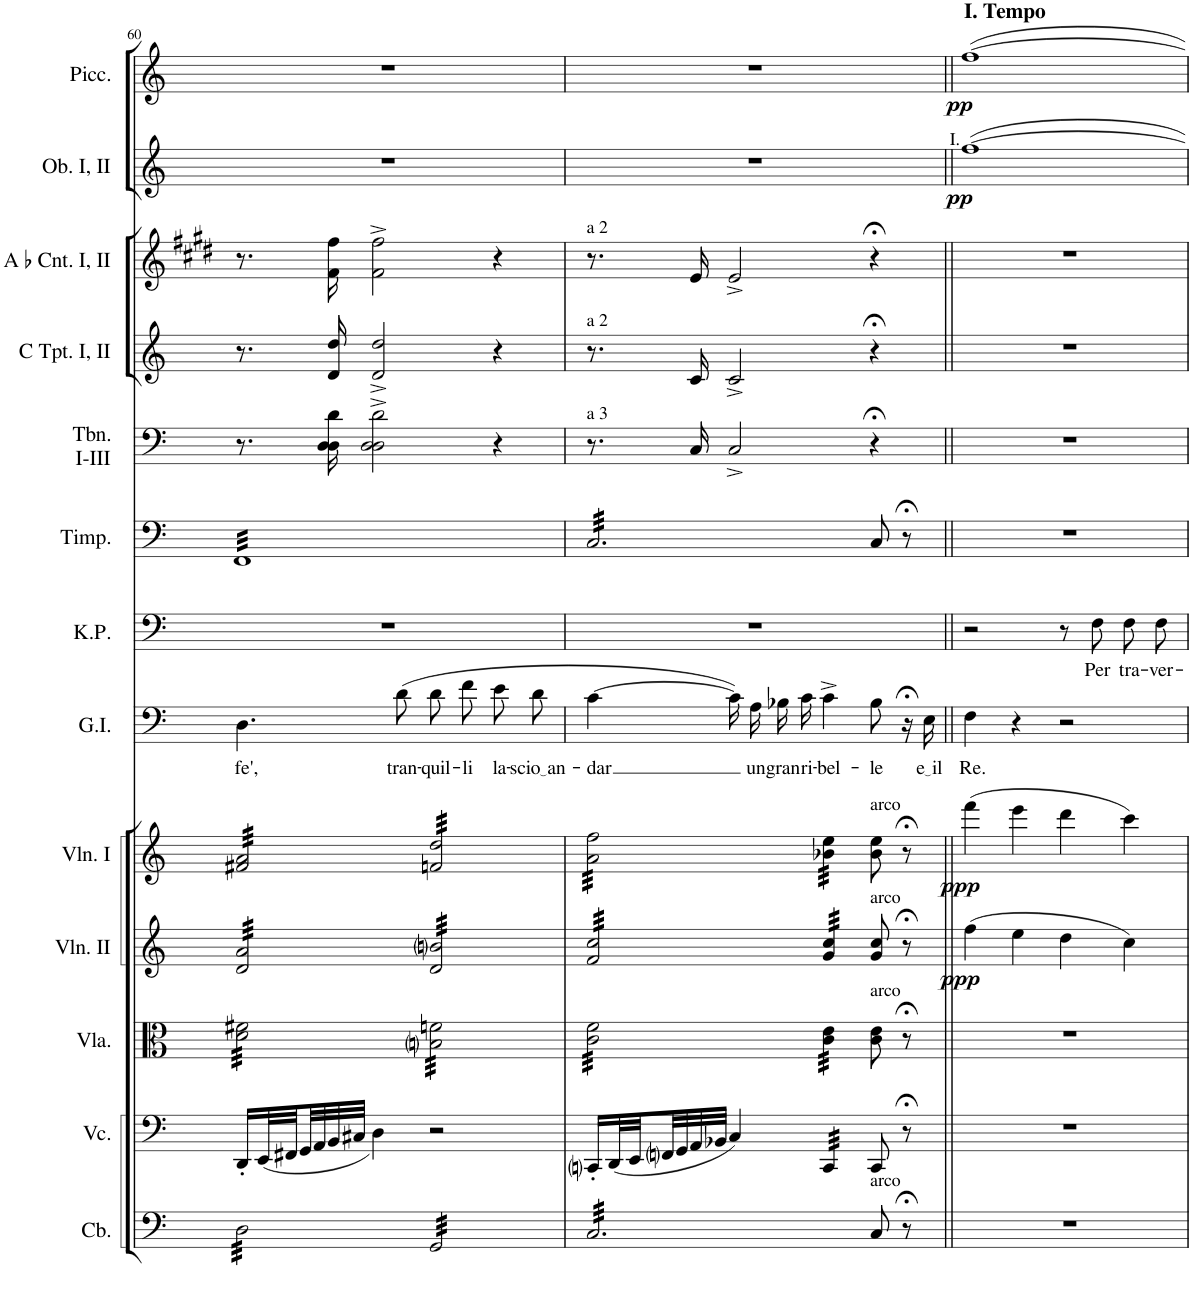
**kern	**kern	**kern	**kern	**dynam	**kern	**dynam	**kern	**text	**kern	**text	**kern	**kern	**kern	**kern	**kern	**dynam	**kern	**dynam
*part13	*part12	*part11	*part10	*part10	*part9	*part9	*part8	*part8	*part7	*part7	*part6	*part5	*part4	*part3	*part2	*part2	*part1	*part1
*staff13	*staff12	*staff11	*staff10	*staff10	*staff9	*staff9	*staff8	*staff8	*staff7	*staff7	*staff6	*staff5	*staff4	*staff3	*staff2	*staff2	*staff1	*staff1
*I"Contrabasses	*I"Violoncellos	*I"Violas	*I"Violins II	*	*I"Violins I	*	*I"Grand Inquisitor	*	*I"King Philip	*	*I"Timpani	*I"Trombone I-III	*I"Trumpet in C I, II	*I"Ab Cornet I, II	*I"Oboe I, II	*	*I"Piccolo	*
*I'Cb.	*I'Vc.	*I'Vla.	*I'Vln. II	*	*I'Vln. I	*	*I'G.I.	*	*I'K.P.	*	*I'Timp.	*I'Tbn. I-III	*	*I'A b Cnt. I, II	*I'Ob. I, II	*	*I'Picc.	*
!!LO:PB:g=z
*clefF4	*clefF4	*clefC3	*clefG2	*	*clefG2	*	*clefF4	*	*clefF4	*	*clefF4	*clefF4	*clefG2	*clefG2	*clefG2	*	*clefG2	*
*Trd7c12	*	*	*	*	*	*	*	*	*Trd4c7	*	*	*	*Trd1c2	*Trd2c4	*	*	*Trd-7c-12	*
*k[]	*k[]	*k[]	*k[]	*	*k[]	*	*k[]	*	*k[]	*	*k[]	*k[]	*k[]	*k[f#c#g#d#]	*k[]	*	*k[]	*
*M4/4	*M4/4	*M4/4	*M4/4	*	*M4/4	*	*M4/4	*	*M4/4	*	*M4/4	*M4/4	*M4/4	*M4/4	*M4/4	*	*M4/4	*
*met(c)	*met(c)	*met(c)	*met(c)	*	*met(c)	*	*met(c)	*	*met(c)	*	*met(c)	*met(c)	*met(c)	*met(c)	*met(c)	*	*met(c)	*
=60	=60	=60	=60	=60	=60	=60	=60	=60	=60	=60	=60	=60	=60	=60	=60	=60	=60	=60
!	!	!	!	!	!	!	!	!LO:LY:b	!	!	!	!	!	!	!	!	!	!
*tremolo	*	*	*	*	*	*	*	*	*	*	*	*	*	*	*	*	*	*
*	*	*tremolo	*	*	*	*	*	*	*	*	*	*	*	*	*	*	*	*
*	*	*	*tremolo	*	*	*	*	*	*	*	*	*	*	*	*	*	*	*
*	*	*	*	*	*tremolo	*	*	*	*	*	*	*	*	*	*	*	*	*
*	*	*	*	*	*	*	*	*	*	*	*tremolo	*	*	*	*	*	*	*
32D\LLL	16DD'/LL	32d\ 32f#X\LLL	32d/ 32a/LLL	.	32f#X/ 32a/LLL	.	4.D\	fe',	1r	.	32FFLLL	8.r	8.r	8.r	1r	.	1r	.
32D\	.	32d\ 32f#X\	32d/ 32a/	.	32f#X/ 32a/	.	.	.	.	.	32FF	.	.	.	.	.	.	.
32D\	(<32EE/L	32d\ 32f#X\	32d/ 32a/	.	32f#X/ 32a/	.	.	.	.	.	32FF	.	.	.	.	.	.	.
32D\	32FF#X/	32d\ 32f#X\	32d/ 32a/	.	32f#X/ 32a/	.	.	.	.	.	32FF	.	.	.	.	.	.	.
32D\	32GG/	32d\ 32f#X\	32d/ 32a/	.	32f#X/ 32a/	.	.	.	.	.	32FF	.	.	.	.	.	.	.
32D\	32AA/	32d\ 32f#X\	32d/ 32a/	.	32f#X/ 32a/	.	.	.	.	.	32FF	.	.	.	.	.	.	.
32D\	32BB/	32d\ 32f#X\	32d/ 32a/	.	32f#X/ 32a/	.	.	.	.	.	32FF	16D\ 16D\ 16d\	16d/ 16dd/	16f#\ 16ff#\	.	.	.	.
32D\	32C#X/JJJ	32d\ 32f#X\	32d/ 32a/	.	32f#X/ 32a/	.	.	.	.	.	32FF	.	.	.	.	.	.	.
32D\	4D\)	32d\ 32f#X\	32d/ 32a/	.	32f#X/ 32a/	.	.	.	.	.	32FF	2D\^ 2D\^ 2d\^	2d/^ 2dd/^	2f#\^ 2ff#\^	.	.	.	.
32D\	.	32d\ 32f#X\	32d/ 32a/	.	32f#X/ 32a/	.	.	.	.	.	32FF	.	.	.	.	.	.	.
32D\	.	32d\ 32f#X\	32d/ 32a/	.	32f#X/ 32a/	.	.	.	.	.	32FF	.	.	.	.	.	.	.
32D\	.	32d\ 32f#X\	32d/ 32a/	.	32f#X/ 32a/	.	.	.	.	.	32FF	.	.	.	.	.	.	.
!	!	!	!	!	!	!	!	!LO:LY:b	!	!	!	!	!	!	!	!	!	!
32D\	.	32d\ 32f#X\	32d/ 32a/	.	32f#X/ 32a/	.	(8d\	tran-	.	.	32FF	.	.	.	.	.	.	.
32D\	.	32d\ 32f#X\	32d/ 32a/	.	32f#X/ 32a/	.	.	.	.	.	32FF	.	.	.	.	.	.	.
32D\	.	32d\ 32f#X\	32d/ 32a/	.	32f#X/ 32a/	.	.	.	.	.	32FF	.	.	.	.	.	.	.
32D\JJJ	.	32d\ 32f#X\JJJ	32d/ 32a/JJJ	.	32f#X/ 32a/JJJ	.	.	.	.	.	32FF	.	.	.	.	.	.	.
!	!	!	!	!	!	!	!	!LO:LY:b	!	!	!	!	!	!	!	!	!	!
32GG/LLL	2r	32Bni\ 32fn\LLL	32d/ 32bni/LLL	.	32fn/ 32dd/LLL	.	8d\L	-quil-	.	.	32FF	.	.	.	.	.	.	.
32GG/	.	32Bni\ 32fn\	32d/ 32bni/	.	32fn/ 32dd/	.	.	.	.	.	32FF	.	.	.	.	.	.	.
32GG/	.	32Bni\ 32fn\	32d/ 32bni/	.	32fn/ 32dd/	.	.	.	.	.	32FF	.	.	.	.	.	.	.
32GG/	.	32Bni\ 32fn\	32d/ 32bni/	.	32fn/ 32dd/	.	.	.	.	.	32FF	.	.	.	.	.	.	.
!	!	!	!	!	!	!	!	!LO:LY:b	!	!	!	!	!	!	!	!	!	!
32GG/	.	32Bni\ 32fn\	32d/ 32bni/	.	32fn/ 32dd/	.	8f\J	-li	.	.	32FF	.	.	.	.	.	.	.
32GG/	.	32Bni\ 32fn\	32d/ 32bni/	.	32fn/ 32dd/	.	.	.	.	.	32FF	.	.	.	.	.	.	.
32GG/	.	32Bni\ 32fn\	32d/ 32bni/	.	32fn/ 32dd/	.	.	.	.	.	32FF	.	.	.	.	.	.	.
32GG/	.	32Bni\ 32fn\	32d/ 32bni/	.	32fn/ 32dd/	.	.	.	.	.	32FF	.	.	.	.	.	.	.
!	!	!	!	!	!	!	!	!LO:LY:b	!	!	!	!	!	!	!	!	!	!
32GG/	.	32Bni\ 32fn\	32d/ 32bni/	.	32fn/ 32dd/	.	8e\L	la-	.	.	32FF	4r	4r	4r	.	.	.	.
32GG/	.	32Bni\ 32fn\	32d/ 32bni/	.	32fn/ 32dd/	.	.	.	.	.	32FF	.	.	.	.	.	.	.
32GG/	.	32Bni\ 32fn\	32d/ 32bni/	.	32fn/ 32dd/	.	.	.	.	.	32FF	.	.	.	.	.	.	.
32GG/	.	32Bni\ 32fn\	32d/ 32bni/	.	32fn/ 32dd/	.	.	.	.	.	32FF	.	.	.	.	.	.	.
!	!	!	!	!	!	!	!	!LO:LY:b	!	!	!	!	!	!	!	!	!	!
32GG/	.	32Bni\ 32fn\	32d/ 32bni/	.	32fn/ 32dd/	.	8d\J	scio an	.	.	32FF	.	.	.	.	.	.	.
32GG/	.	32Bni\ 32fn\	32d/ 32bni/	.	32fn/ 32dd/	.	.	.	.	.	32FF	.	.	.	.	.	.	.
32GG/	.	32Bni\ 32fn\	32d/ 32bni/	.	32fn/ 32dd/	.	.	.	.	.	32FF	.	.	.	.	.	.	.
32GG/JJJ	.	32Bni\ 32fn\JJJ	32d/ 32bni/JJJ	.	32fn/ 32dd/JJJ	.	.	.	.	.	32FFJJJ	.	.	.	.	.	.	.
=61	=61	=61	=61	=61	=61	=61	=61	=61	=61	=61	=61	=61	=61	=61	=61	=61	=61	=61
!	!	!	!	!	!	!	!	!	!	!	!	!	!	!LO:TX:a:t=a 2	!	!	!	!
!	!	!	!	!	!	!	!	!	!	!	!	!	!LO:TX:a:t=a 2	!	!	!	!	!
!	!	!	!	!	!	!	!	!	!	!	!	!LO:TX:a:t=a 3	!	!	!	!	!	!
!	!	!	!	!	!	!	!	!LO:LY:b	!	!	!	!	!	!	!	!	!	!
32C/LLL	16CCni'/LL	32c\ 32f\LLL	32f/ 32cc/LLL	.	32a\ 32ff\LLL	.	[4c\	-dar	1r	.	32C/LLL	8.r	8.r	8.r	1r	.	1r	.
32C/	.	32c\ 32f\	32f/ 32cc/	.	32a\ 32ff\	.	.	.	.	.	32C/	.	.	.	.	.	.	.
32C/	(<32DD/L	32c\ 32f\	32f/ 32cc/	.	32a\ 32ff\	.	.	.	.	.	32C/	.	.	.	.	.	.	.
32C/	32EE/	32c\ 32f\	32f/ 32cc/	.	32a\ 32ff\	.	.	.	.	.	32C/	.	.	.	.	.	.	.
32C/	32FFni/	32c\ 32f\	32f/ 32cc/	.	32a\ 32ff\	.	.	.	.	.	32C/	.	.	.	.	.	.	.
32C/	32GG/	32c\ 32f\	32f/ 32cc/	.	32a\ 32ff\	.	.	.	.	.	32C/	.	.	.	.	.	.	.
32C/	32AA/	32c\ 32f\	32f/ 32cc/	.	32a\ 32ff\	.	.	.	.	.	32C/	16C/	16c/	16e/	.	.	.	.
32C/	32BB-X/JJJ	32c\ 32f\	32f/ 32cc/	.	32a\ 32ff\	.	.	.	.	.	32C/	.	.	.	.	.	.	.
32C/	4C/)	32c\ 32f\	32f/ 32cc/	.	32a\ 32ff\	.	16c\LL])	.	.	.	32C/	2C^/	2c^/	2e^/	.	.	.	.
32C/	.	32c\ 32f\	32f/ 32cc/	.	32a\ 32ff\	.	.	.	.	.	32C/	.	.	.	.	.	.	.
!	!	!	!	!	!	!	!	!LO:LY:b	!	!	!	!	!	!	!	!	!	!
32C/	.	32c\ 32f\	32f/ 32cc/	.	32a\ 32ff\	.	16A\J	un	.	.	32C/	.	.	.	.	.	.	.
32C/	.	32c\ 32f\	32f/ 32cc/	.	32a\ 32ff\	.	.	.	.	.	32C/	.	.	.	.	.	.	.
!	!	!	!	!	!	!	!	!LO:LY:b	!	!	!	!	!	!	!	!	!	!
32C/	.	32c\ 32f\	32f/ 32cc/	.	32a\ 32ff\	.	16B-X\L	gran	.	.	32C/	.	.	.	.	.	.	.
32C/	.	32c\ 32f\	32f/ 32cc/	.	32a\ 32ff\	.	.	.	.	.	32C/	.	.	.	.	.	.	.
!	!	!	!	!	!	!	!	!LO:LY:b	!	!	!	!	!	!	!	!	!	!
32C/	.	32c\ 32f\	32f/ 32cc/	.	32a\ 32ff\	.	16c\JJ	ri-	.	.	32C/	.	.	.	.	.	.	.
32C/	.	32c\ 32f\JJJ	32f/ 32cc/JJJ	.	32a\ 32ff\JJJ	.	.	.	.	.	32C/	.	.	.	.	.	.	.
!	!	!	!	!	!	!	!	!LO:LY:b	!	!	!	!	!	!	!	!	!	!
*	*tremolo	*	*	*	*	*	*	*	*	*	*	*	*	*	*	*	*	*
32C/	32CC/LLL	32c\ 32e\LLL	32g/ 32cc/LLL	.	32b-X\ 32ee\LLL	.	4c^\	-bel-	.	.	32C/	.	.	.	.	.	.	.
32C/	32CC/	32c\ 32e\	32g/ 32cc/	.	32b-X\ 32ee\	.	.	.	.	.	32C/	.	.	.	.	.	.	.
32C/	32CC/	32c\ 32e\	32g/ 32cc/	.	32b-X\ 32ee\	.	.	.	.	.	32C/	.	.	.	.	.	.	.
32C/	32CC/	32c\ 32e\	32g/ 32cc/	.	32b-X\ 32ee\	.	.	.	.	.	32C/	.	.	.	.	.	.	.
32C/	32CC/	32c\ 32e\	32g/ 32cc/	.	32b-X\ 32ee\	.	.	.	.	.	32C/	.	.	.	.	.	.	.
32C/	32CC/	32c\ 32e\	32g/ 32cc/	.	32b-X\ 32ee\	.	.	.	.	.	32C/	.	.	.	.	.	.	.
32C/	32CC/	32c\ 32e\	32g/ 32cc/	.	32b-X\ 32ee\	.	.	.	.	.	32C/	.	.	.	.	.	.	.
32C/JJJ	32CC/JJJ	32c\ 32e\JJJ	32g/ 32cc/JJJ	.	32b-X\ 32ee\JJJ	.	.	.	.	.	32C/JJJ	.	.	.	.	.	.	.
*	*	*	*	*	*	*	*	*	*	*	*Xtremolo	*	*	*	*	*	*	*
*	*	*	*	*	*Xtremolo	*	*	*	*	*	*	*	*	*	*	*	*	*
*	*	*	*Xtremolo	*	*	*	*	*	*	*	*	*	*	*	*	*	*	*
*	*	*Xtremolo	*	*	*	*	*	*	*	*	*	*	*	*	*	*	*	*
*	*Xtremolo	*	*	*	*	*	*	*	*	*	*	*	*	*	*	*	*	*
*Xtremolo	*	*	*	*	*	*	*	*	*	*	*	*	*	*	*	*	*	*
!	!	!	!	!	!LO:TX:a:t=arco	!	!	!	!	!	!	!	!	!	!	!	!	!
!	!	!	!LO:TX:a:t=arco	!	!	!	!	!	!	!	!	!	!	!	!	!	!	!
!	!	!LO:TX:a:t=arco	!	!	!	!	!	!	!	!	!	!	!	!	!	!	!	!
!LO:TX:a:t=arco	!	!	!	!	!	!	!	!	!	!	!	!	!	!	!	!	!	!
!	!	!	!	!	!	!	!	!LO:LY:b	!	!	!	!	!	!	!	!	!	!
8C/	8CC/	8c\ 8e\	8g/ 8cc/	.	8b-\ 8ee\	.	8B-\	-le	.	.	8C/	4r;<	4r;<	4r;<	.	.	.	.
8r;<	8r;<	8r;<	8r;<	.	8r;<	.	16r;<	.	.	.	8r;<	.	.	.	.	.	.	.
!	!	!	!	!	!	!	!	!LO:LY:b	!	!	!	!	!	!	!	!	!	!
.	.	.	.	.	.	.	16E\	e il	.	.	.	.	.	.	.	.	.	.
=62||	=62||	=62||	=62||	=62||	=62||	=62||	=62||	=62||	=62||	=62||	=62||	=62||	=62||	=62||	=62||	=62||	=62||	=62||
!	!	!	!	!	!	!	!	!	!	!	!	!	!	!	!	!	!LO:TX:a:B:t=I. Tempo	!
!	!	!	!	!	!	!	!	!	!	!	!	!	!	!	!LO:TX:a:t=I.	!	!	!
!	!	!	!	!LO:DY:b	!	!LO:DY:b	!	!LO:LY:b	!	!	!	!	!	!	!	!LO:DY:b	!	!LO:DY:b
1r	1r	1r	(4ff\	ppp	(4fff\	ppp	4F\	Re.	2r	.	1r	1r	1r	1r	[1ff	pp	[1ff	pp
.	.	.	4ee\	.	4eee\	.	4r	.	.	.	.	.	.	.	.	.	.	.
.	.	.	4dd\	.	4ddd\	.	2r	.	8r	.	.	.	.	.	.	.	.	.
!	!	!	!	!	!	!	!	!	!	!LO:LY:b	!	!	!	!	!	!	!	!
.	.	.	.	.	.	.	.	.	8F\	Per	.	.	.	.	.	.	.	.
!	!	!	!	!	!	!	!	!	!	!LO:LY:b	!	!	!	!	!	!	!	!
.	.	.	4cc\)	.	4ccc\)	.	.	.	8F\L	tra-	.	.	.	.	.	.	.	.
!	!	!	!	!	!	!	!	!	!	!LO:LY:b	!	!	!	!	!	!	!	!
.	.	.	.	.	.	.	.	.	8F\J	-ver-	.	.	.	.	.	.	.	.
=	=	=	=	=	=	=	=	=	=	=	=	=	=	=	=	=	=	=
*-	*-	*-	*-	*-	*-	*-	*-	*-	*-	*-	*-	*-	*-	*-	*-	*-	*-	*-
